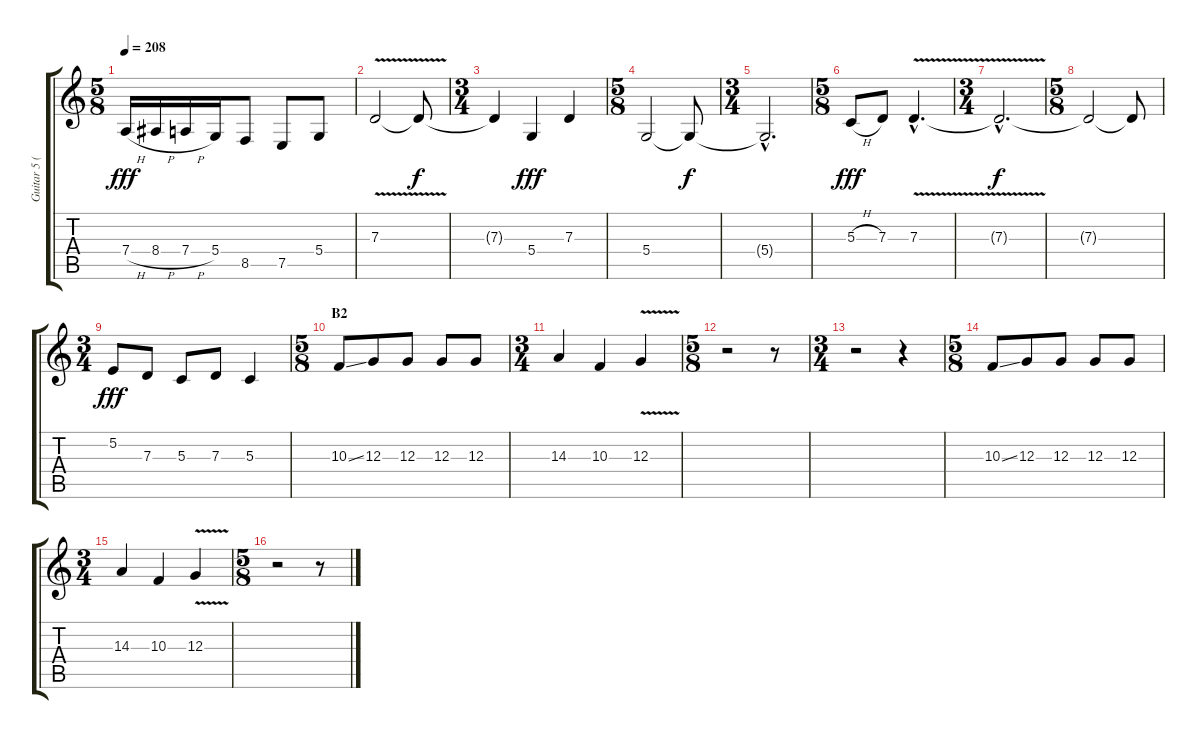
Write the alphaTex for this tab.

\track ("Guitar 5 (sitar)" "Guitar 5 (") {instrument sitar}
\staff {score tabs}
\tuning (E4 B3 G3 D3 A2 E2) {hide}
\ts (5 8)
\tempo 208
\clef g2
\ks c
7.4{h}.16{dy fff} 8.4{h}.16 7.4{h}.16 5.4.16 8.5.8 7.5.8 5.4.8 |
7.3{v}.2 7.3{t}.8{dy f} |
\ts (3 4)
7.3{t}.4 5.4.4{dy fff} 7.3.4 |
\ts (5 8)
5.4.2 5.4{t}.8{dy f} |
\ts (3 4)
5.4{hac t}.2{d} |
\ts (5 8)
5.3{h}.8{dy fff} 7.3.8 7.3{v hac}.4{d} |
\ts (3 4)
7.3{hac t}.2{d dy f} |
\ts (5 8)
7.3{t}.2 7.3{t}.8 |
\ts (3 4)
5.2.8{dy fff} 7.3.8 5.3.8 7.3.8 5.3.4 |
\ts (5 8)
\section ("" "B2")
10.3{ss}.8 12.3.8 12.3.8 12.3.8 12.3.8 |
\ts (3 4)
14.3.4 10.3.4 12.3{v}.4 |
\ts (5 8)
r.2 r.8 |
\ts (3 4)
r.2 r.4 |
\ts (5 8)
10.3{ss}.8 12.3.8 12.3.8 12.3.8 12.3.8 |
\ts (3 4)
14.3.4 10.3.4 12.3{v}.4 |
\ts (5 8)
r.2 r.8
